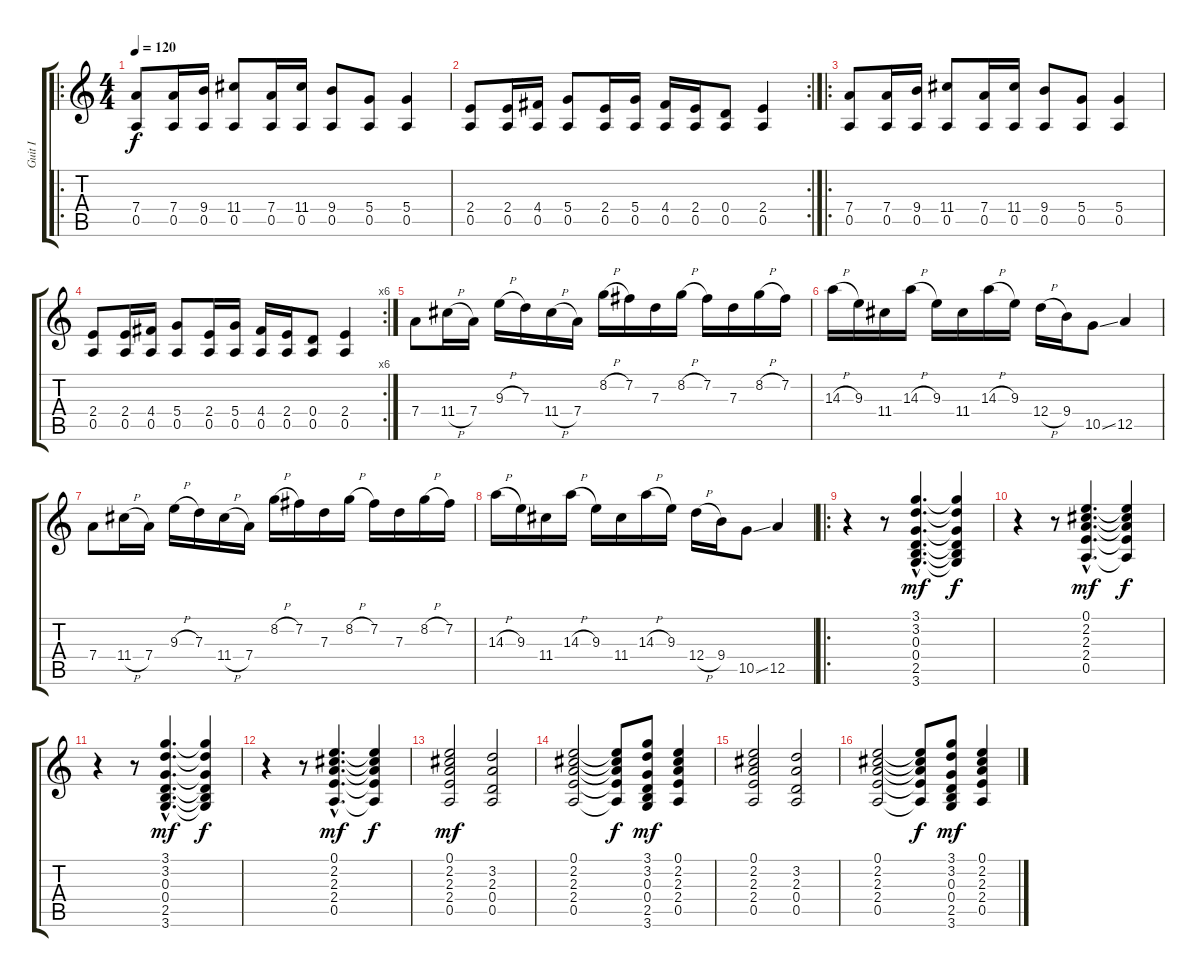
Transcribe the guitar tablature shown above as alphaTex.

\track ("Guit I" "Guit I") {instrument distortionguitar}
\staff {score tabs}
\tuning (E4 B3 G3 D3 A2 E2) {hide}
\ro
\ts (4 4)
\tempo 120
\clef g2
\ks c
(7.4 0.5).8{dy f} (7.4 0.5).16 (9.4 0.5).16 (11.4 0.5).8 (7.4 0.5).16 (11.4 0.5).16 (9.4 0.5).8 (5.4 0.5).8 (5.4 0.5).4 |
\rc 2
(2.4 0.5).8 (2.4 0.5).16 (4.4 0.5).16 (5.4 0.5).8 (2.4 0.5).16 (5.4 0.5).16 (4.4 0.5).16 (2.4 0.5).16 (0.4 0.5).8 (2.4 0.5).4 |
\ro
(7.4 0.5).8{volume 11} (7.4 0.5).16 (9.4 0.5).16 (11.4 0.5).8 (7.4 0.5).16 (11.4 0.5).16 (9.4 0.5).8 (5.4 0.5).8 (5.4 0.5).4 |
\rc 6
(2.4 0.5).8 (2.4 0.5).16 (4.4 0.5).16 (5.4 0.5).8 (2.4 0.5).16 (5.4 0.5).16 (4.4 0.5).16 (2.4 0.5).16 (0.4 0.5).8 (2.4 0.5).4 |
7.4.8{volume 16} 11.4{h}.16 7.4.16 9.3{h}.16 7.3.16 11.4{h}.16 7.4.16 8.2{h}.16 7.2.16 7.3.16 8.2{h}.16 7.2.16 7.3.16 8.2{h}.16 7.2.16 |
14.3{h}.16 9.3.16 11.4.16 14.3{h}.16 9.3.16 11.4.16 14.3{h}.16 9.3.16 12.4{h}.16 9.4.16 10.5{ss}.8 12.5.4 |
7.4.8 11.4{h}.16 7.4.16 9.3{h}.16 7.3.16 11.4{h}.16 7.4.16 8.2{h}.16 7.2.16 7.3.16 8.2{h}.16 7.2.16 7.3.16 8.2{h}.16 7.2.16 |
14.3{h}.16 9.3.16 11.4.16 14.3{h}.16 9.3.16 11.4.16 14.3{h}.16 9.3.16 12.4{h}.16 9.4.16 10.5{ss}.8 12.5.4 |
\ro
r.4 r.8 (3.1{hac} 3.2{hac} 0.3{hac} 0.4{hac} 2.5{hac} 3.6{hac}).4{d dy mf} (3.1{t} 3.2{t} 0.3{t} 0.4{t} 2.5{t} 3.6{t}).4{dy f} |
r.4 r.8 (0.1{hac} 2.2{hac} 2.3{hac} 2.4{hac} 0.5{hac}).4{d dy mf} (0.1{t} 2.2{t} 2.3{t} 2.4{t} 0.5{t}).4{dy f} |
r.4 r.8 (3.1{hac} 3.2{hac} 0.3{hac} 0.4{hac} 2.5{hac} 3.6{hac}).4{d dy mf} (3.1{t} 3.2{t} 0.3{t} 0.4{t} 2.5{t} 3.6{t}).4{dy f} |
r.4 r.8 (0.1{hac} 2.2{hac} 2.3{hac} 2.4{hac} 0.5{hac}).4{d dy mf} (0.1{t} 2.2{t} 2.3{t} 2.4{t} 0.5{t}).4{dy f} |
(0.1 2.2 2.3 2.4 0.5).2{dy mf} (3.2 2.3 0.4 0.5).2 |
(0.1 2.2 2.3 2.4 0.5).2 (0.1{t} 2.2{t} 2.3{t} 2.4{t} 0.5{t}).8{dy f} (3.1 3.2 0.3 0.4 2.5 3.6).8{dy mf} (0.1 2.2 2.3 2.4 0.5).4 |
(0.1 2.2 2.3 2.4 0.5).2 (3.2 2.3 0.4 0.5).2 |
(0.1 2.2 2.3 2.4 0.5).2 (0.1{t} 2.2{t} 2.3{t} 2.4{t} 0.5{t}).8{dy f} (3.1 3.2 0.3 0.4 2.5 3.6).8{dy mf} (0.1 2.2 2.3 2.4 0.5).4
